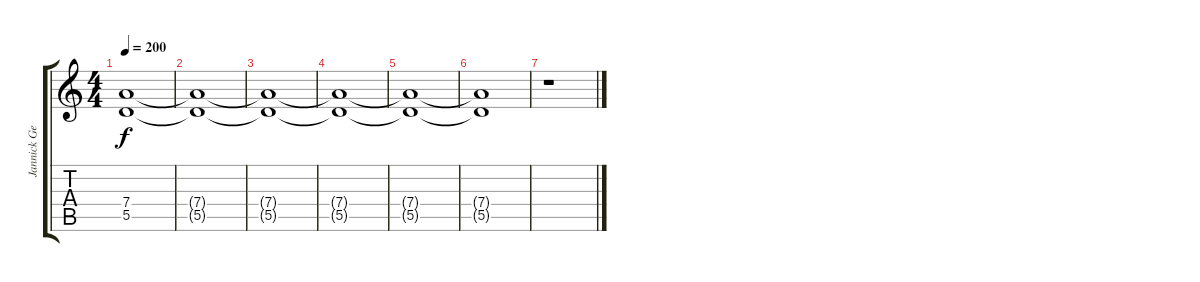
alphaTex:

\track ("Jannick Gers" "Jannick Ge") {instrument distortionguitar}
\staff {score tabs}
\tuning (E4 B3 G3 D3 A2 E2) {hide}
\ts (4 4)
\tempo 200
\clef g2
\ks c
(7.4{t} 5.5{t}).1{dy f} |
(7.4{t} 5.5{t}).1 |
(7.4{t} 5.5{t}).1 |
(7.4{t} 5.5{t}).1 |
(7.4{t} 5.5{t}).1 |
(7.4{t} 5.5{t}).1 |
r.1
